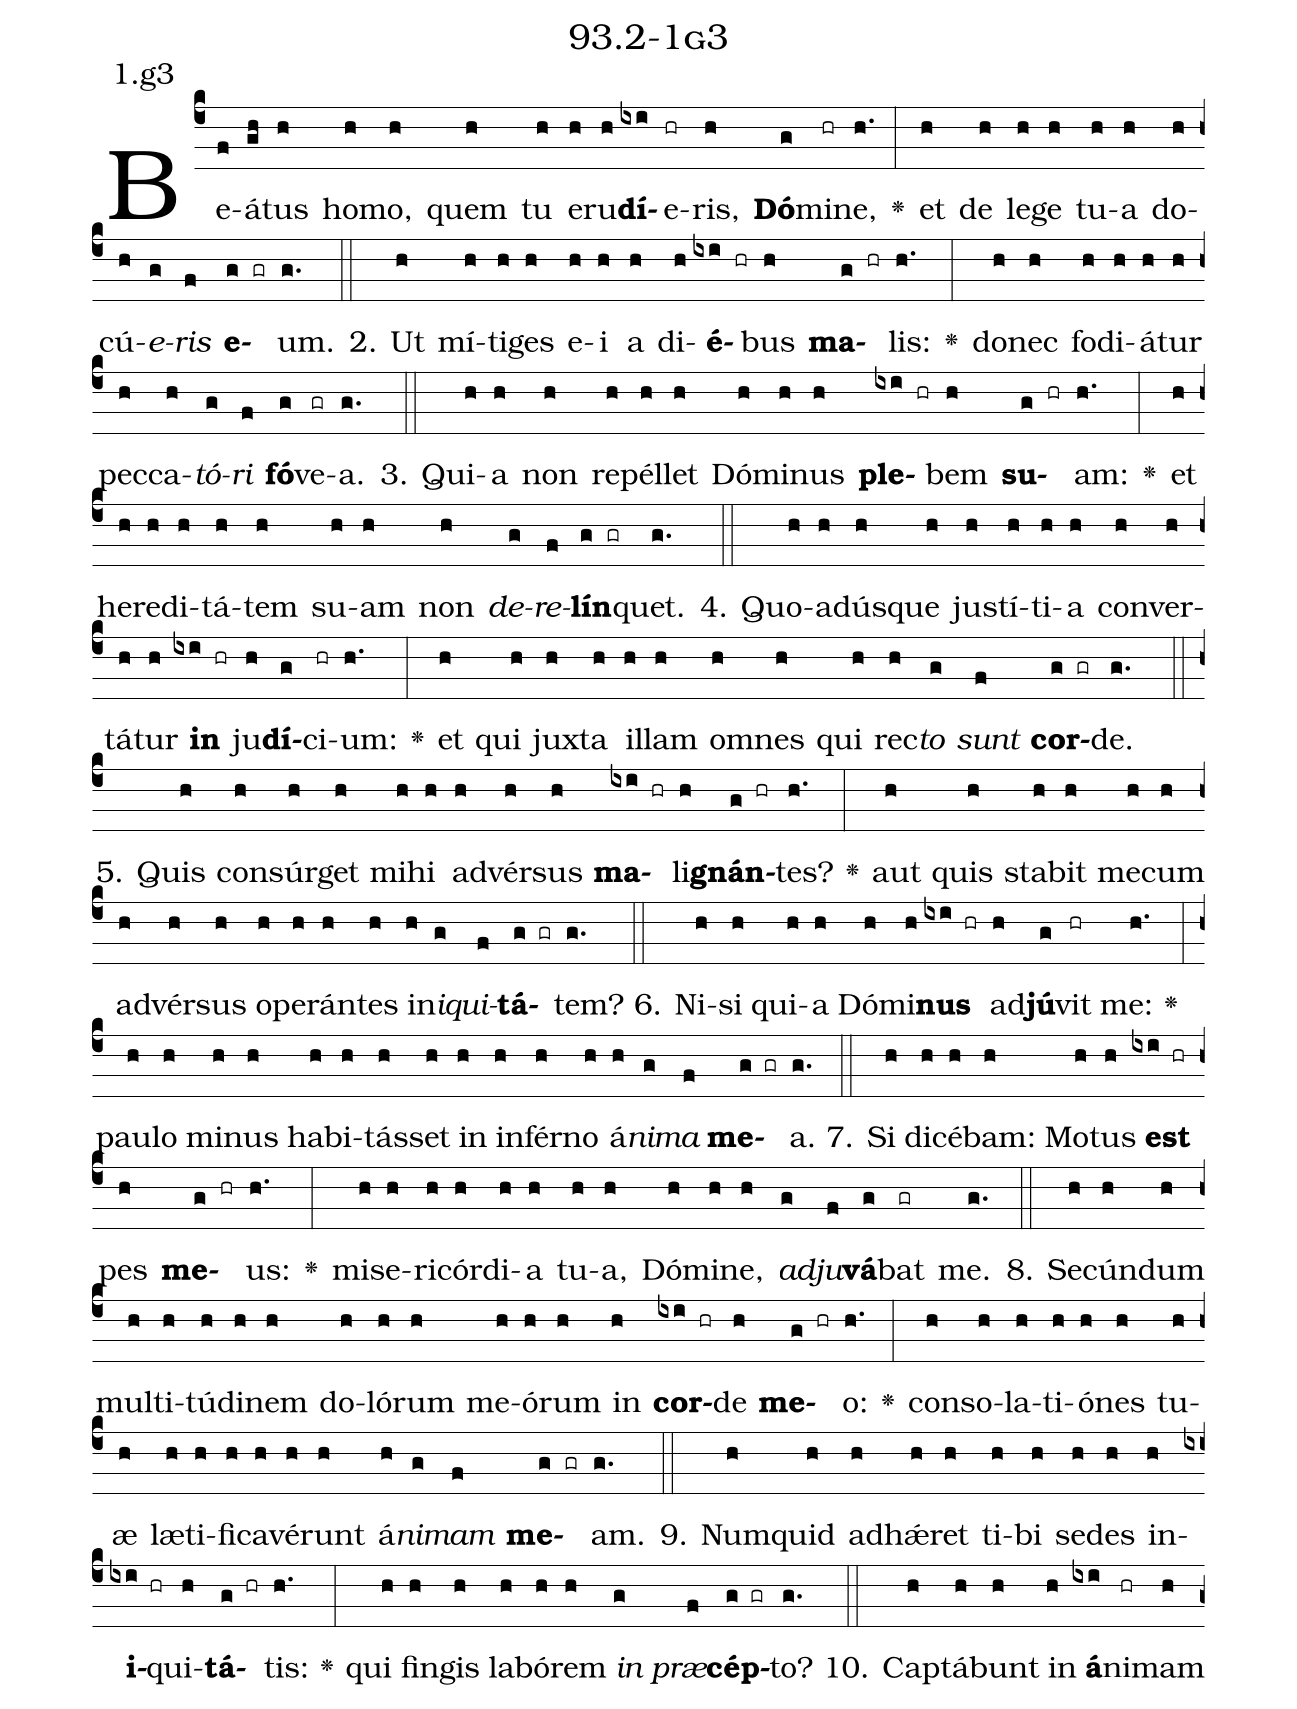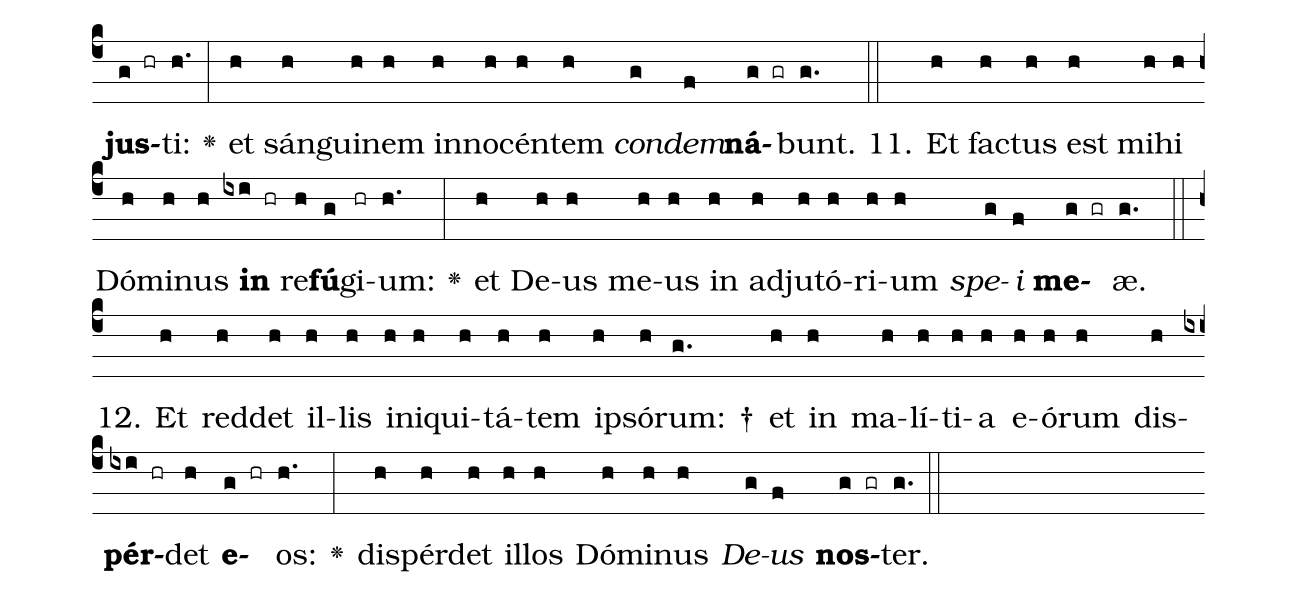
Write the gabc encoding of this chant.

name: 93.2-1g3;
annotation: 1.g3;
%%
(c4)Be(f)á(gh)tus(h) ho(h)mo,(h) quem(h) tu(h) e(h)ru(h)<b>dí</b>(ixi)e(hr)ris,(h) <b>Dó</b>(g)mi(hr)ne,(h.) <v>\greheightstar</v>(:) et(h) de(h) le(h)ge(h) tu(h)a(h) do(h)cú(h)<i>e</i>(g)<i>ris</i>(f) <b>e</b>(g gr)um.(g.) (::)
2. Ut(h) mí(h)ti(h)ges(h) e(h)i(h) a(h) di(h)<b>é</b>(ixi hr)bus(h) <b>ma</b>(g hr)lis:(h.) <v>\greheightstar</v>(:) do(h)nec(h) fo(h)di(h)á(h)tur(h) pec(h)ca(h)<i>tó</i>(g)<i>ri</i>(f) <b>fó</b>(g)ve(gr)a.(g.) (::)
3. Qui(h)a(h) non(h) re(h)pél(h)let(h) Dó(h)mi(h)nus(h) <b>ple</b>(ixi hr)bem(h) <b>su</b>(g hr)am:(h.) <v>\greheightstar</v>(:) et(h) he(h)re(h)di(h)tá(h)tem(h) su(h)am(h) non(h) <i>de</i>(g)<i>re</i>(f)<b>lín</b>(g gr)quet.(g.) (::)
4. Quo(h)ad(h)ús(h)que(h) jus(h)tí(h)ti(h)a(h) con(h)ver(h)tá(h)tur(h) <b>in</b>(ixi hr) ju(h)<b>dí</b>(g)ci(hr)um:(h.) <v>\greheightstar</v>(:) et(h) qui(h) jux(h)ta(h) il(h)lam(h) om(h)nes(h) qui(h) rec(h)<i>to</i>(g) <i>sunt</i>(f) <b>cor</b>(g gr)de.(g.) (::)
5. Quis(h) con(h)súr(h)get(h) mi(h)hi(h) ad(h)vér(h)sus(h) <b>ma</b>(ixi hr)li(h)<b>gnán</b>(g hr)tes?(h.) <v>\greheightstar</v>(:) aut(h) quis(h) sta(h)bit(h) me(h)cum(h) ad(h)vér(h)sus(h) o(h)pe(h)rán(h)tes(h) in(h)<i>i</i>(g)<i>qui</i>(f)<b>tá</b>(g gr)tem?(g.) (::)
6. Ni(h)si(h) qui(h)a(h) Dó(h)mi(h)<b>nus</b>(ixi hr) ad(h)<b>jú</b>(g)vit(hr) me:(h.) <v>\greheightstar</v>(:) pau(h)lo(h) mi(h)nus(h) ha(h)bi(h)tás(h)set(h) in(h) in(h)fér(h)no(h) á(h)<i>ni</i>(g)<i>ma</i>(f) <b>me</b>(g gr)a.(g.) (::)
7. Si(h) di(h)cé(h)bam:(h) Mo(h)tus(h) <b>est</b>(ixi hr) pes(h) <b>me</b>(g hr)us:(h.) <v>\greheightstar</v>(:) mi(h)se(h)ri(h)cór(h)di(h)a(h) tu(h)a,(h) Dó(h)mi(h)ne,(h) <i>ad</i>(g)<i>ju</i>(f)<b>vá</b>(g)bat(gr) me.(g.) (::)
8. Se(h)cún(h)dum(h) mul(h)ti(h)tú(h)di(h)nem(h) do(h)ló(h)rum(h) me(h)ó(h)rum(h) in(h) <b>cor</b>(ixi hr)de(h) <b>me</b>(g hr)o:(h.) <v>\greheightstar</v>(:) con(h)so(h)la(h)ti(h)ó(h)nes(h) tu(h)æ(h) læ(h)ti(h)fi(h)ca(h)vé(h)runt(h) á(h)<i>ni</i>(g)<i>mam</i>(f) <b>me</b>(g gr)am.(g.) (::)
9. Num(h)quid(h) ad(h)hǽ(h)ret(h) ti(h)bi(h) se(h)des(h) in(h)<b>i</b>(ixi hr)qui(h)<b>tá</b>(g hr)tis:(h.) <v>\greheightstar</v>(:) qui(h) fin(h)gis(h) la(h)bó(h)rem(h) <i>in</i>(g) <i>præ</i>(f)<b>cép</b>(g gr)to?(g.) (::)
10. Cap(h)tá(h)bunt(h) in(h) <b>á</b>(ixi)ni(hr)mam(h) <b>jus</b>(g hr)ti:(h.) <v>\greheightstar</v>(:) et(h) sán(h)gui(h)nem(h) in(h)no(h)cén(h)tem(h) <i>con</i>(g)<i>dem</i>(f)<b>ná</b>(g gr)bunt.(g.) (::)
11. Et(h) fac(h)tus(h) est(h) mi(h)hi(h) Dó(h)mi(h)nus(h) <b>in</b>(ixi hr) re(h)<b>fú</b>(g)gi(hr)um:(h.) <v>\greheightstar</v>(:) et(h) De(h)us(h) me(h)us(h) in(h) ad(h)ju(h)tó(h)ri(h)um(h) <i>spe</i>(g)<i>i</i>(f) <b>me</b>(g gr)æ.(g.) (::)
12. Et(h) red(h)det(h) il(h)lis(h) in(h)i(h)qui(h)tá(h)tem(h) ip(h)só(h)rum: †(g.) et(h) in(h) ma(h)lí(h)ti(h)a(h) e(h)ó(h)rum(h) dis(h)<b>pér</b>(ixi hr)det(h) <b>e</b>(g hr)os:(h.) <v>\greheightstar</v>(:) dis(h)pér(h)det(h) il(h)los(h) Dó(h)mi(h)nus(h) <i>De</i>(g)<i>us</i>(f) <b>nos</b>(g gr)ter.(g.) (::)
